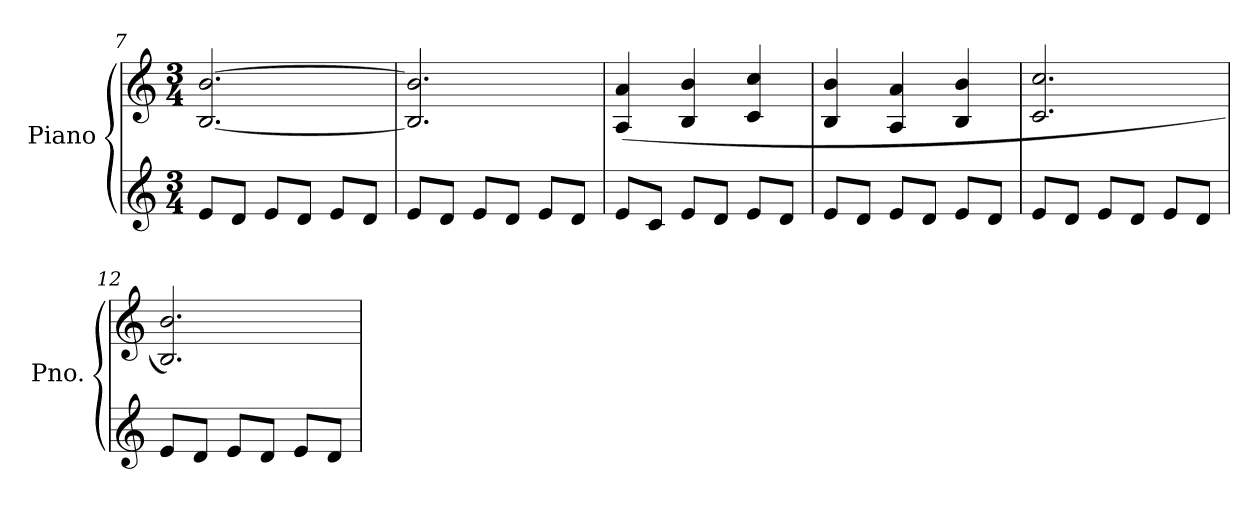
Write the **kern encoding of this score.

**kern	**kern
*part1	*part1
*staff2	*staff1
*I"Piano	*
*I'Pno.	*
!!LO:LB:g=z
*clefG2	*clefG2
*k[]	*k[]
*M3/4	*M3/4
=7	=7
8e/L	[2.B/ [2.b/
8d/J	.
8e/L	.
8d/J	.
8e/L	.
8d/J	.
=8	=8
8e/L	2.B/] 2.b/]
8d/J	.
8e/L	.
8d/J	.
8e/L	.
8d/J	.
=9	=9
8e/L	(4A/ 4a/
8c/J	.
8e/L	4B/ 4b/
8d/J	.
8e/L	4c/ 4cc/
8d/J	.
!!LO:LB:g=z
=10	=10
8e/L	4B/ 4b/
8d/J	.
8e/L	4A/ 4a/
8d/J	.
8e/L	4B/ 4b/
8d/J	.
=11	=11
8e/L	2.c/ 2.cc/
8d/J	.
8e/L	.
8d/J	.
8e/L	.
8d/J	.
=12	=12
8e/L	2.B/ 2.b/)
8d/J	.
8e/L	.
8d/J	.
8e/L	.
8d/J	.
=	=
*-	*-
